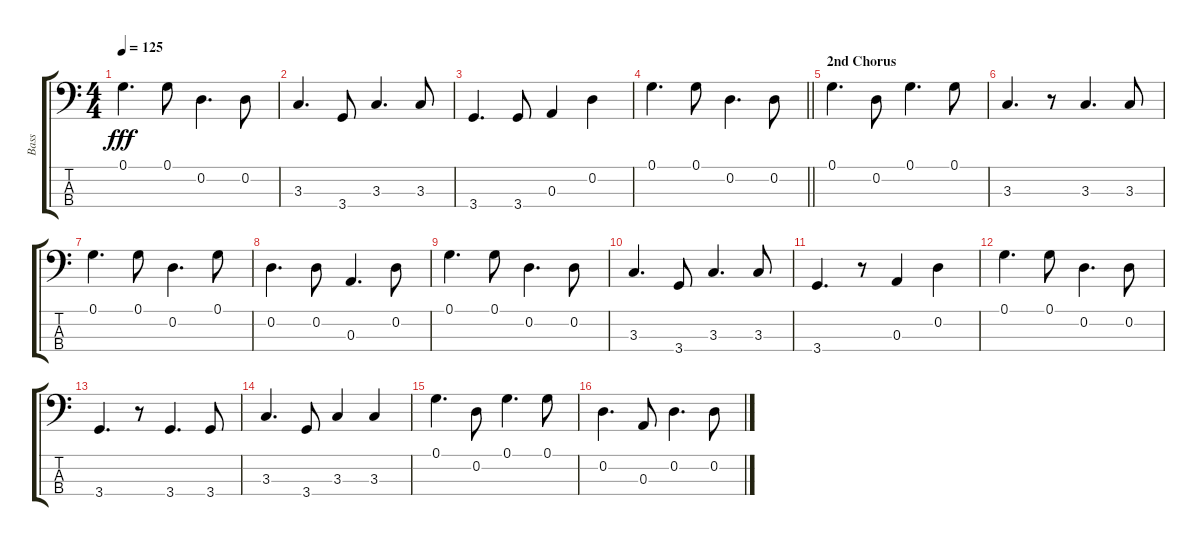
\track ("Bass " "Bass ") {instrument electricbassfinger}
\staff {score tabs}
\tuning (G2 D2 A1 E1) {hide}
\ts (4 4)
\tempo 125
\clef f4
\ks c
0.1.4{d dy fff} 0.1.8 0.2.4{d} 0.2.8 |
3.3.4{d} 3.4.8 3.3.4{d} 3.3.8 |
3.4.4{d} 3.4.8 0.3.4 0.2.4 |
\barLineRight lightlight
0.1.4{d} 0.1.8 0.2.4{d} 0.2.8 |
\section ("" "2nd Chorus")
0.1.4{d} 0.2.8 0.1.4{d} 0.1.8 |
3.3.4{d} r.8 3.3.4{d} 3.3.8 |
0.1.4{d} 0.1.8 0.2.4{d} 0.1.8 |
0.2.4{d} 0.2.8 0.3.4{d} 0.2.8 |
0.1.4{d} 0.1.8 0.2.4{d} 0.2.8 |
3.3.4{d} 3.4.8 3.3.4{d} 3.3.8 |
3.4.4{d} r.8 0.3.4 0.2.4 |
0.1.4{d} 0.1.8 0.2.4{d} 0.2.8 |
3.4.4{d} r.8 3.4.4{d} 3.4.8 |
3.3.4{d} 3.4.8 3.3.4 3.3.4 |
0.1.4{d} 0.2.8 0.1.4{d} 0.1.8 |
0.2.4{d} 0.3.8 0.2.4{d} 0.2.8
